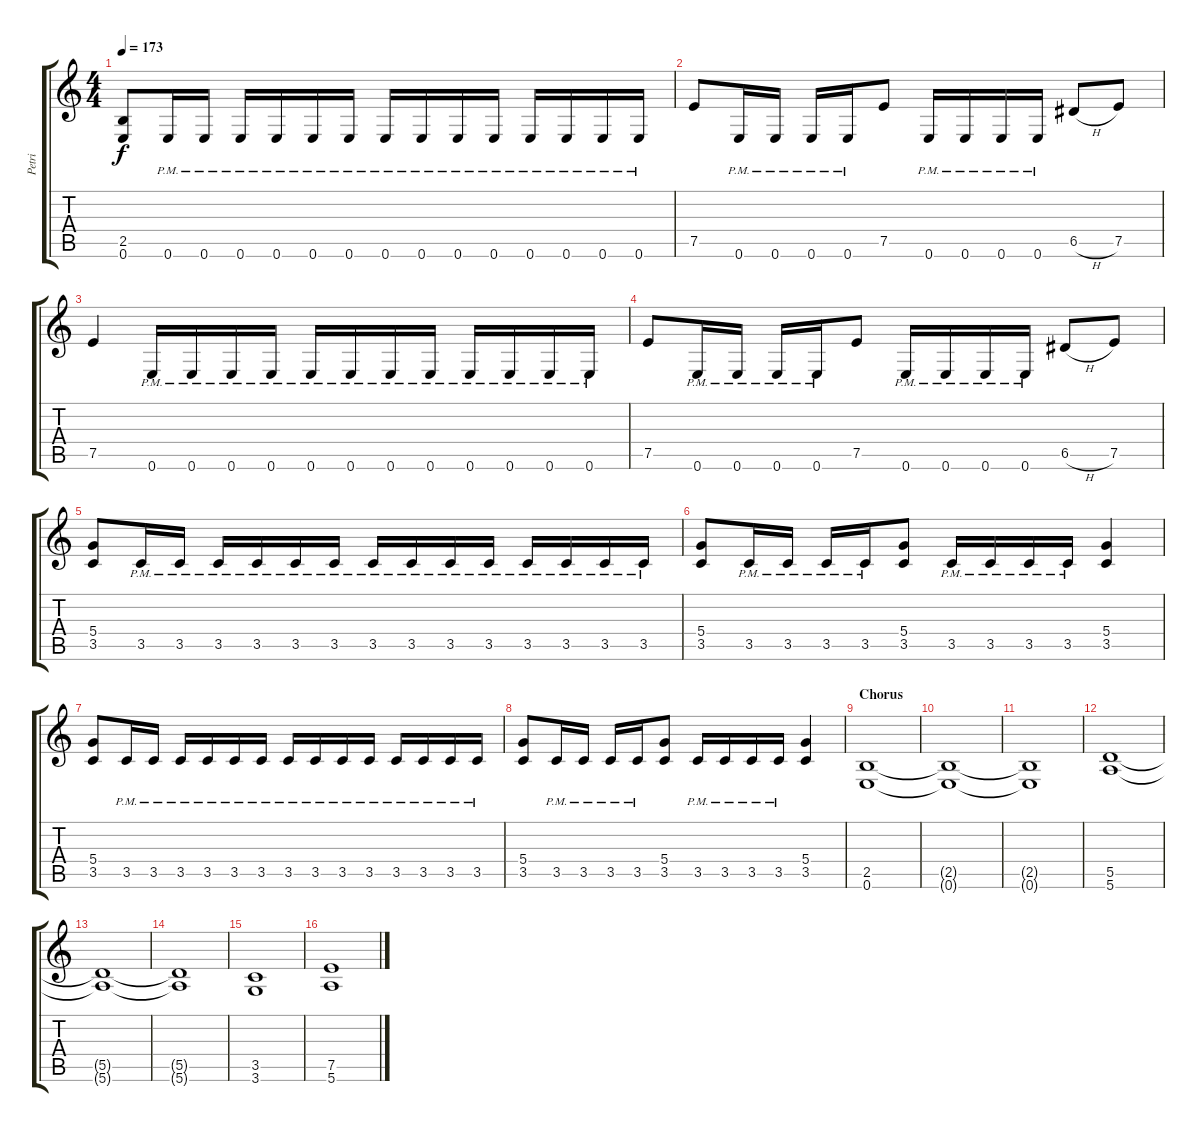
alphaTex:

\track ("Petri" "Petri") {instrument distortionguitar}
\staff {score tabs}
\tuning (E4 B3 G3 D3 A2 E2) {hide}
\ts (4 4)
\tempo 173
\clef g2
\ks c
(2.5 0.6).8{dy f} 0.6{pm}.16 0.6{pm}.16 0.6{pm}.16 0.6{pm}.16 0.6{pm}.16 0.6{pm}.16 0.6{pm}.16 0.6{pm}.16 0.6{pm}.16 0.6{pm}.16 0.6{pm}.16 0.6{pm}.16 0.6{pm}.16 0.6{pm}.16 |
7.5.8 0.6{pm}.16 0.6{pm}.16 0.6{pm}.16 0.6{pm}.16 7.5.8 0.6{pm}.16 0.6{pm}.16 0.6{pm}.16 0.6{pm}.16 6.5{h}.8 7.5.8 |
7.5.4 0.6{pm}.16 0.6{pm}.16 0.6{pm}.16 0.6{pm}.16 0.6{pm}.16 0.6{pm}.16 0.6{pm}.16 0.6{pm}.16 0.6{pm}.16 0.6{pm}.16 0.6{pm}.16 0.6{pm}.16 |
7.5.8 0.6{pm}.16 0.6{pm}.16 0.6{pm}.16 0.6{pm}.16 7.5.8 0.6{pm}.16 0.6{pm}.16 0.6{pm}.16 0.6{pm}.16 6.5{h}.8 7.5.8 |
(5.4 3.5).8 3.5{pm}.16 3.5{pm}.16 3.5{pm}.16 3.5{pm}.16 3.5{pm}.16 3.5{pm}.16 3.5{pm}.16 3.5{pm}.16 3.5{pm}.16 3.5{pm}.16 3.5{pm}.16 3.5{pm}.16 3.5{pm}.16 3.5{pm}.16 |
(5.4 3.5).8 3.5{pm}.16 3.5{pm}.16 3.5{pm}.16 3.5{pm}.16 (5.4 3.5).8 3.5{pm}.16 3.5{pm}.16 3.5{pm}.16 3.5{pm}.16 (5.4 3.5).4 |
(5.4 3.5).8 3.5{pm}.16 3.5{pm}.16 3.5{pm}.16 3.5{pm}.16 3.5{pm}.16 3.5{pm}.16 3.5{pm}.16 3.5{pm}.16 3.5{pm}.16 3.5{pm}.16 3.5{pm}.16 3.5{pm}.16 3.5{pm}.16 3.5{pm}.16 |
(5.4 3.5).8 3.5{pm}.16 3.5{pm}.16 3.5{pm}.16 3.5{pm}.16 (5.4 3.5).8 3.5{pm}.16 3.5{pm}.16 3.5{pm}.16 3.5{pm}.16 (5.4 3.5).4 |
\section ("" "Chorus")
(2.5 0.6).1 |
(2.5{t} 0.6{t}).1 |
(2.5{t} 0.6{t}).1 |
(5.5 5.6).1 |
(5.5{t} 5.6{t}).1 |
(5.5{t} 5.6{t}).1 |
(3.5 3.6).1 |
(7.5 5.6).1
